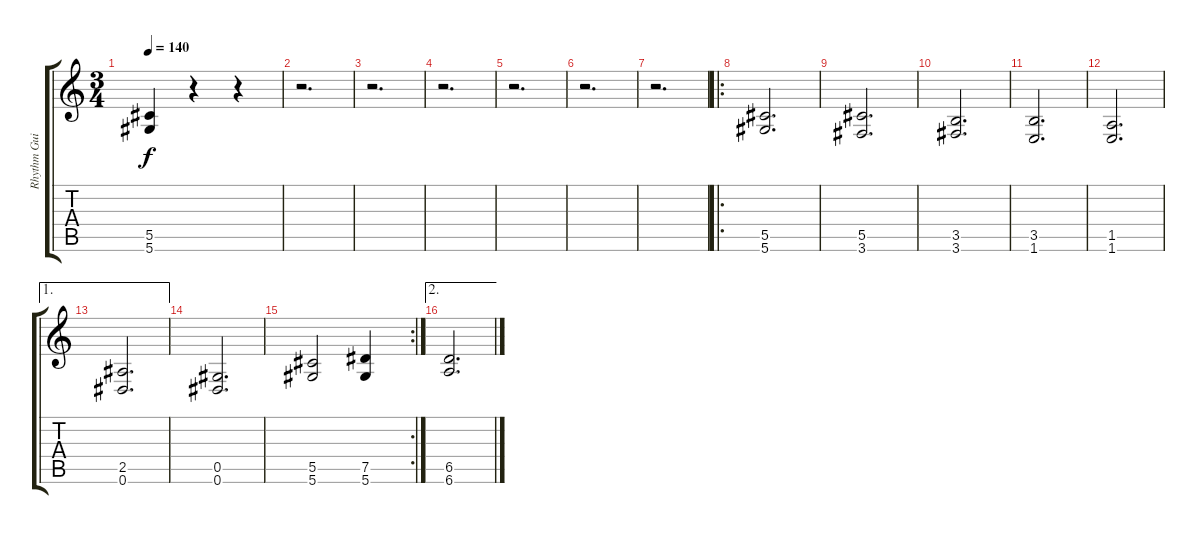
\track ("Rhythm Guitar 2" "Rhythm Gui") {instrument overdrivenguitar}
\staff {score tabs}
\tuning (Eb4 Bb3 Gb3 Db3 Ab2 Eb2) {hide}
\ts (3 4)
\tempo 140
\clef g2
\ks c
(5.5 5.6).4{dy f} r.4 r.4 |
r.2{d} |
r.2{d} |
r.2{d} |
r.2{d} |
r.2{d} |
r.2{d} |
\ro
(5.5 5.6).2{d} |
(5.5 3.6).2{d} |
(3.5 3.6).2{d} |
(3.5 1.6).2{d} |
(1.5 1.6).2{d} |
\ae 1
(2.5 0.6).2{d} |
(0.5 0.6).2{d} |
\rc 2
(5.5 5.6).2 (7.5 5.6).4 |
\ae 2
(6.5 6.6).2{d}
